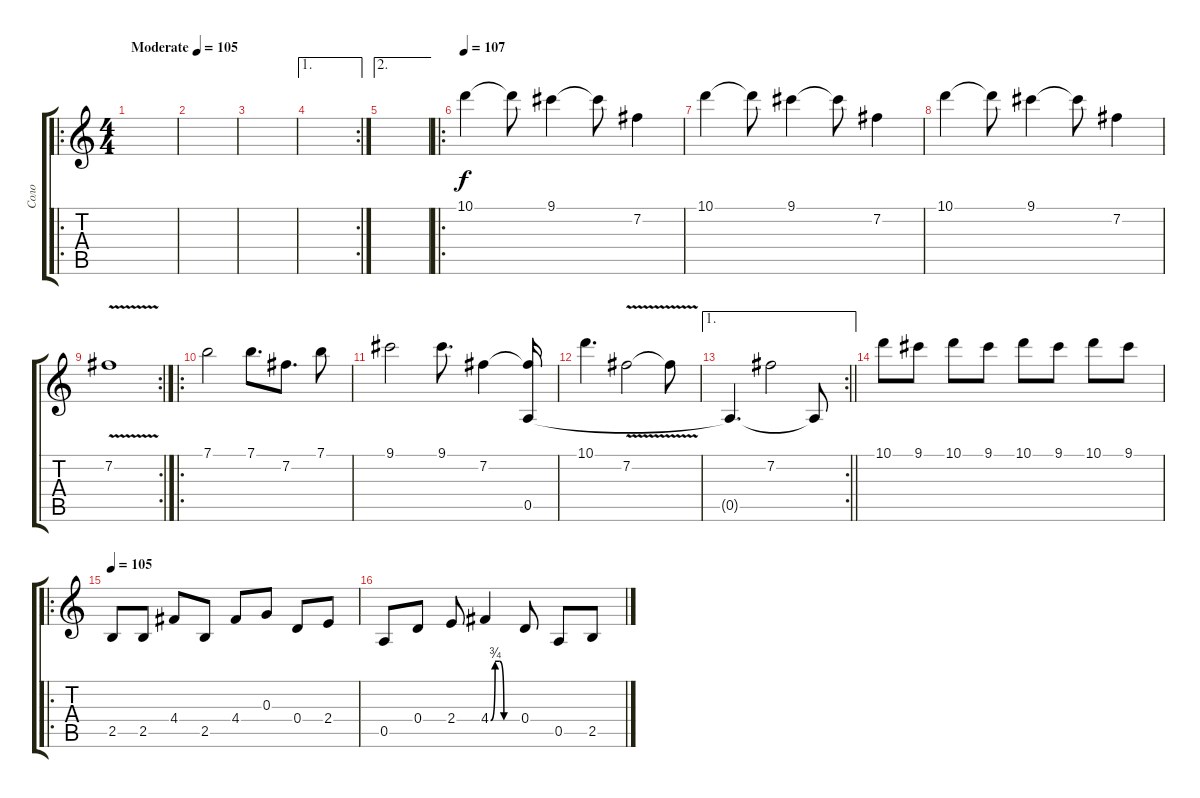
\track ("Соло" "Соло") {instrument acousticguitarnylon}
\staff {score tabs}
\tuning (E4 B3 G3 D3 A2 E2) {hide}
\ro
\ts (4 4)
\tempo (105 "Moderate")
\clef g2
\ks c
|
|
|
\ae 1
\rc 2
|
\ae 2
|
\ro
\tempo 107
10.1.4 10.1{t}.8 9.1.4 9.1{t}.8 7.2.4 |
10.1.4 10.1{t}.8 9.1.4 9.1{t}.8 7.2.4 |
10.1.4 10.1{t}.8 9.1.4 9.1{t}.8 7.2.4 |
\rc 2
7.2{v}.1 |
\ro
7.1.2 7.1.8{d} 7.2.8{d} 7.1.8 |
9.1.2 9.1.8{d} 7.2.4 (7.2{t} 0.5).16 |
10.1.4{d} 7.2{v}.2 7.2{t}.8 |
\ae 1
\rc 2
\barLineRight lightlight
0.5{t}.4{d} 7.2.2 0.5{t}.8 |
10.1.8 9.1.8 10.1.8 9.1.8 10.1.8 9.1.8 10.1.8 9.1.8 |
\ro
\tempo 105
2.5.8{volume 14} 2.5.8 4.4.8 2.5.8 4.4.8 0.3.8 0.4.8 2.4.8 |
0.5.8 0.4.8 2.4.8 4.4{be (custom 0 0 10 3 20 3 30 0 60 0)}.4 0.4.8 0.5.8 2.5.8
